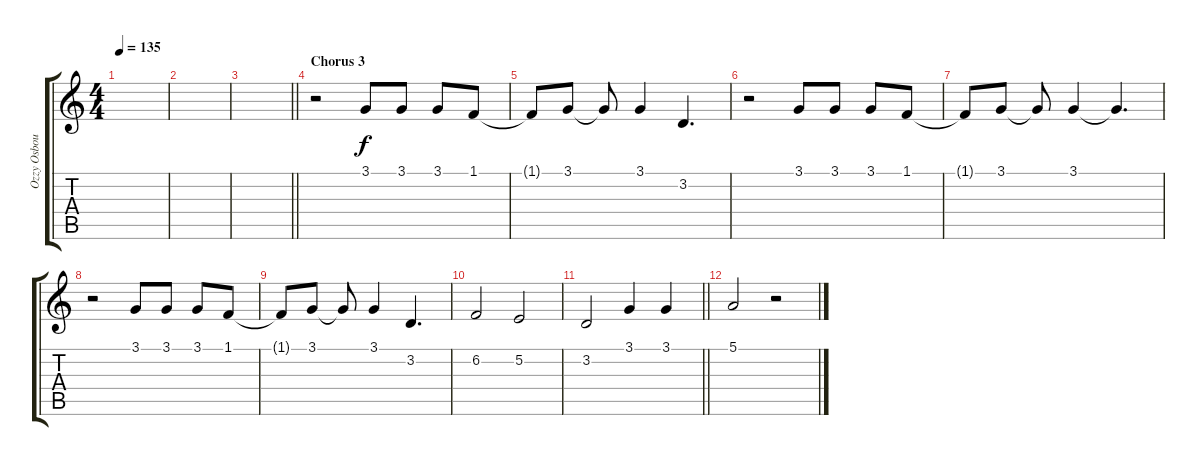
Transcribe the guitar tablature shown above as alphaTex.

\track ("Ozzy Osbourne (vocal)" "Ozzy Osbou") {instrument fx4atmosphere}
\staff {score tabs}
\tuning (E4 B3 G3 D3 A2 E2) {hide}
\ts (4 4)
\tempo 135
\clef g2
\ks c
|
|
\barLineRight lightlight
|
\section ("" "Chorus 3")
r.2 3.1.8 3.1.8 3.1.8 1.1.8 |
1.1{t}.8 3.1.8 3.1{t}.8 3.1.4 3.2.4{d} |
r.2 3.1.8 3.1.8 3.1.8 1.1.8 |
1.1{t}.8 3.1.8 3.1{t}.8 3.1.4 3.1{t}.4{d} |
r.2 3.1.8 3.1.8 3.1.8 1.1.8 |
1.1{t}.8 3.1.8 3.1{t}.8 3.1.4 3.2.4{d} |
6.2.2 5.2.2 |
\barLineRight lightlight
3.2.2 3.1.4 3.1.4 |
5.1.2 r.2
